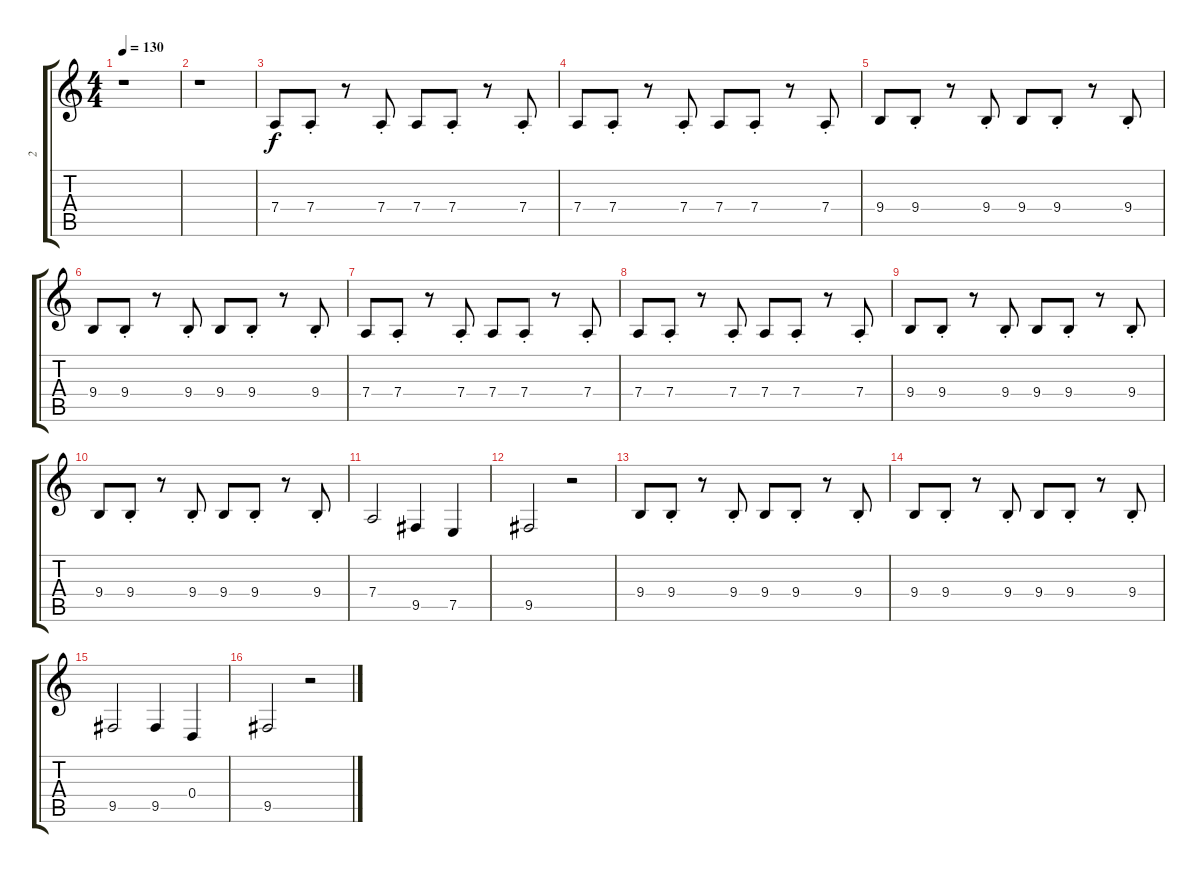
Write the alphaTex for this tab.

\track ("2" "2") {instrument trombone}
\staff {score tabs}
\tuning (E4 B3 G3 D3 A2 E2) {hide}
\ts (4 4)
\tempo 130
\clef g2
\ks c
r.1{dy f instrument trombone} |
r.1 |
7.4.8 7.4{st}.8 r.8 7.4{st}.8 7.4.8 7.4{st}.8 r.8 7.4{st}.8 |
7.4.8 7.4{st}.8 r.8 7.4{st}.8 7.4.8 7.4{st}.8 r.8 7.4{st}.8 |
9.4.8 9.4{st}.8 r.8 9.4{st}.8 9.4.8 9.4{st}.8 r.8 9.4{st}.8 |
9.4.8 9.4{st}.8 r.8 9.4{st}.8 9.4.8 9.4{st}.8 r.8 9.4{st}.8 |
7.4.8 7.4{st}.8 r.8 7.4{st}.8 7.4.8 7.4{st}.8 r.8 7.4{st}.8 |
7.4.8 7.4{st}.8 r.8 7.4{st}.8 7.4.8 7.4{st}.8 r.8 7.4{st}.8 |
9.4.8 9.4{st}.8 r.8 9.4{st}.8 9.4.8 9.4{st}.8 r.8 9.4{st}.8 |
9.4.8 9.4{st}.8 r.8 9.4{st}.8 9.4.8 9.4{st}.8 r.8 9.4{st}.8 |
7.4.2 9.5.4 7.5.4 |
9.5.2 r.2 |
9.4.8 9.4{st}.8 r.8 9.4{st}.8 9.4.8 9.4{st}.8 r.8 9.4{st}.8 |
9.4.8 9.4{st}.8 r.8 9.4{st}.8 9.4.8 9.4{st}.8 r.8 9.4{st}.8 |
9.5.2 9.5.4 0.4.4 |
9.5.2 r.2
